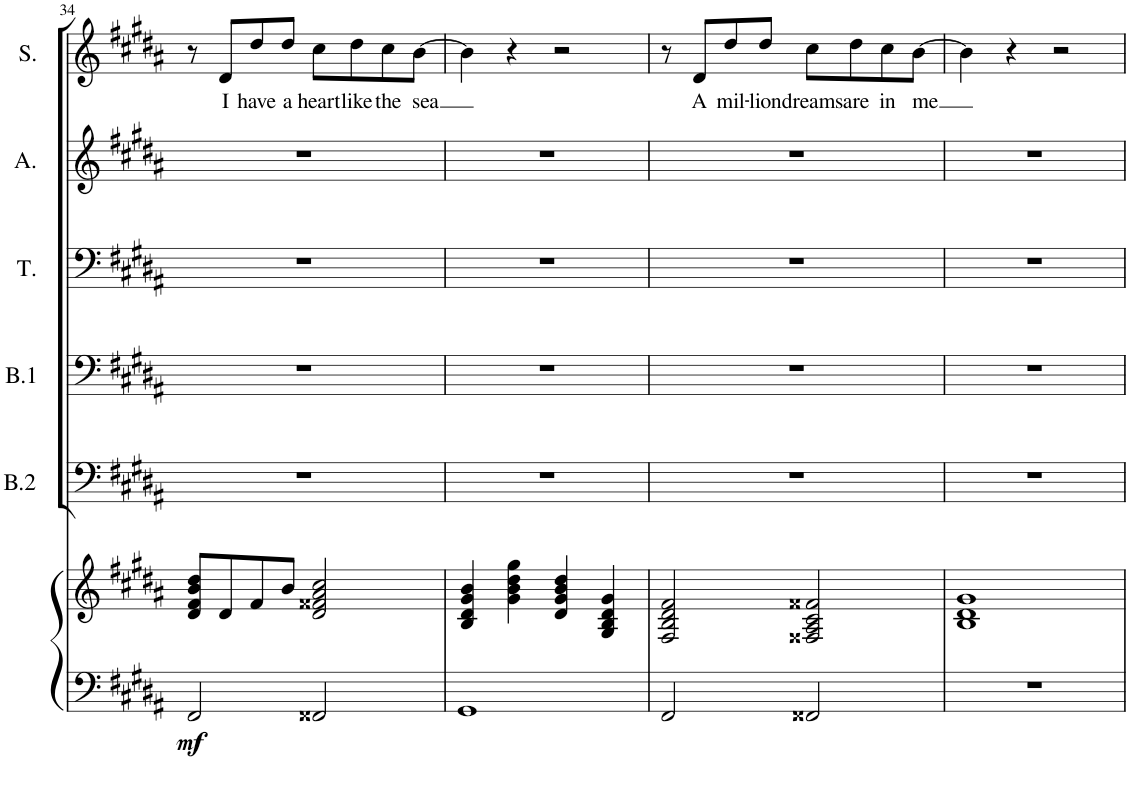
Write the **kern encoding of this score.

**kern	**kern	**dynam	**kern	**kern	**kern	**kern	**kern	**text
*part6	*part6	*part6	*part5	*part4	*part3	*part2	*part1	*part1
*staff7	*staff6	*staff6/7	*staff5	*staff4	*staff3	*staff2	*staff1	*staff1
*I"Piano	*	*	*I"Bas	*I"Bariton	*I"Tenor	*I"Alt	*I"Sopraan	*
*I'Pno	*	*	*I'B.2	*I'B.1	*I'T.	*I'A.	*I'S.	*
!!LO:PB:g=z
*clefF4	*clefG2	*	*clefF4	*clefF4	*clefF4	*clefG2	*clefG2	*
*	*	*	*Trd7c12	*	*	*	*	*
*k[f#c#g#d#a#]	*k[f#c#g#d#a#]	*	*k[f#c#g#d#a#]	*k[f#c#g#d#a#]	*k[f#c#g#d#a#]	*k[f#c#g#d#a#]	*k[f#c#g#d#a#]	*
*M4/4	*M4/4	*	*M4/4	*M4/4	*M4/4	*M4/4	*M4/4	*
=34	=34	=34	=34	=34	=34	=34	=34	=34
!	!	!LO:DY:b=2	!	!	!	!	!	!
2FF#/	8d#/ 8f#/ 8b/ 8dd#/L	mf	1r	1r	1r	1r	8r	.
!	!	!	!	!	!	!	!	!LO:LY:b
.	8d#/	.	.	.	.	.	8d#/L	I
!	!	!	!	!	!	!	!	!LO:LY:b
.	8f#/	.	.	.	.	.	8dd#/	have
!	!	!	!	!	!	!	!	!LO:LY:b
.	8b/J	.	.	.	.	.	8dd#/J	a
!	!	!	!	!	!	!	!	!LO:LY:b
2FF##X/	2d#/ 2f##X/ 2a#/ 2cc#/	.	.	.	.	.	8cc#\L	heart
!	!	!	!	!	!	!	!	!LO:LY:b
.	.	.	.	.	.	.	8dd#\	like
!	!	!	!	!	!	!	!	!LO:LY:b
.	.	.	.	.	.	.	8cc#\	the
!	!	!	!	!	!	!	!	!LO:LY:b
.	.	.	.	.	.	.	[8b\J	sea
=35	=35	=35	=35	=35	=35	=35	=35	=35
1GG#	4B/ 4d#/ 4g#/ 4b/	.	1r	1r	1r	1r	4b\]	.
.	4g#\ 4b\ 4dd#\ 4gg#\	.	.	.	.	.	4r	.
.	4d#/ 4g#/ 4b/ 4dd#/	.	.	.	.	.	2r	.
.	4G#/ 4B/ 4d#/ 4g#/	.	.	.	.	.	.	.
=36	=36	=36	=36	=36	=36	=36	=36	=36
2FF#/	2F#/ 2B/ 2d#/ 2f#/	.	1r	1r	1r	1r	8r	.
!	!	!	!	!	!	!	!	!LO:LY:b
.	.	.	.	.	.	.	8d#/L	A
!	!	!	!	!	!	!	!	!LO:LY:b
.	.	.	.	.	.	.	8dd#/	mil-
!	!	!	!	!	!	!	!	!LO:LY:b
.	.	.	.	.	.	.	8dd#/J	-lion
!	!	!	!	!	!	!	!	!LO:LY:b
2FF##X/	2F##X/ 2A#/ 2c#/ 2f##X/	.	.	.	.	.	8cc#\L	dreams
!	!	!	!	!	!	!	!	!LO:LY:b
.	.	.	.	.	.	.	8dd#\	are
!	!	!	!	!	!	!	!	!LO:LY:b
.	.	.	.	.	.	.	8cc#\	in
!	!	!	!	!	!	!	!	!LO:LY:b
.	.	.	.	.	.	.	[8b\J	me
=37	=37	=37	=37	=37	=37	=37	=37	=37
1r	1B 1d# 1g#	.	1r	1r	1r	1r	4b\]	.
.	.	.	.	.	.	.	4r	.
.	.	.	.	.	.	.	2r	.
=	=	=	=	=	=	=	=	=
*-	*-	*-	*-	*-	*-	*-	*-	*-
